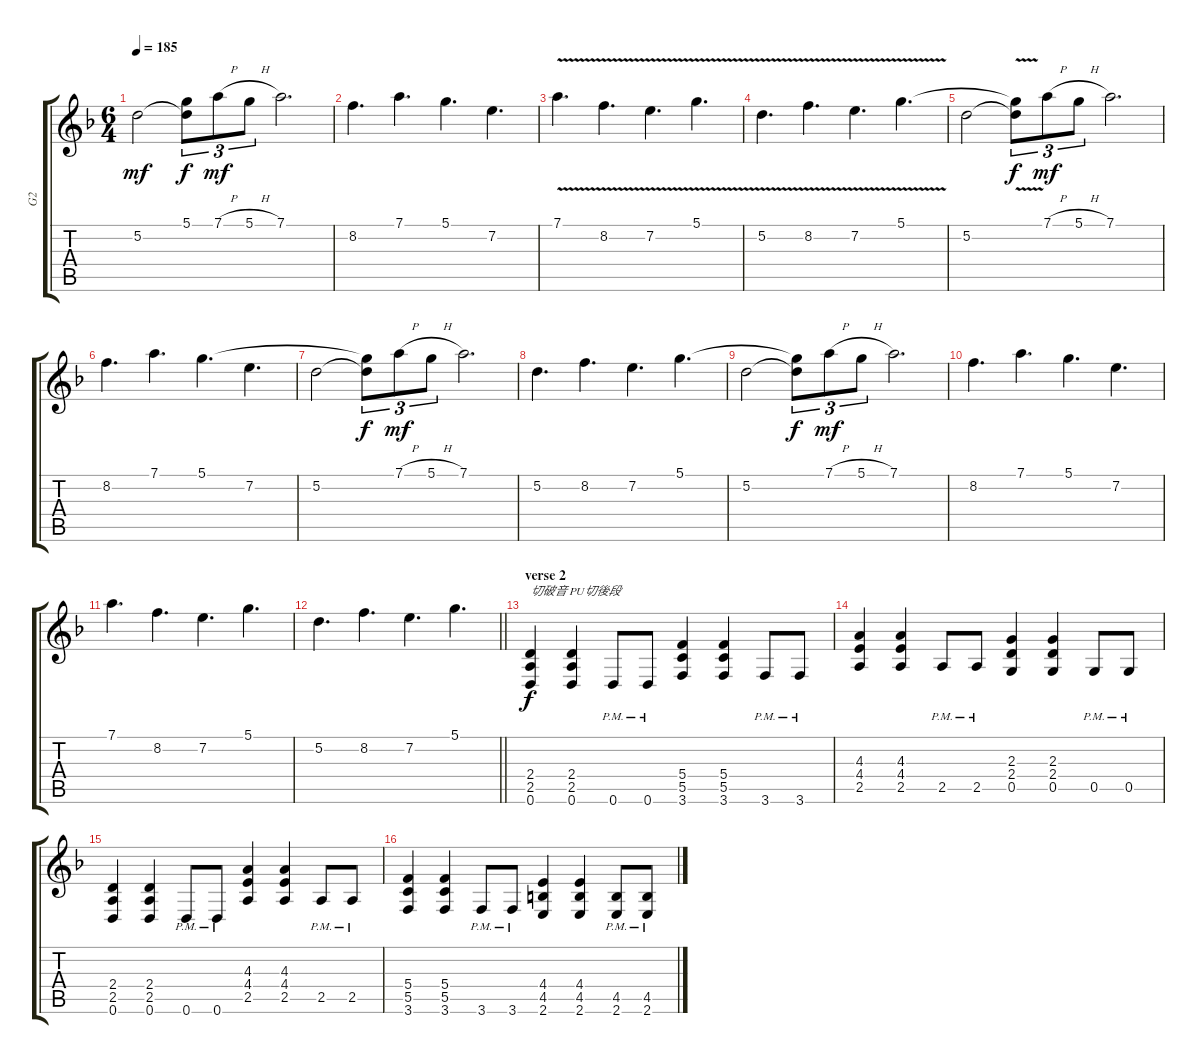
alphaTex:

\track ("G2" "G2") {instrument distortionguitar}
\staff {score tabs}
\tuning (D4 A3 F3 C3 G2 D2) {hide}
\ts (6 4)
\tempo 185
\clef g2
\ks dminor
5.2.2{dy mf} (5.1{t} 5.2{t}).8{tu (3 2) dy f} 7.1{h}.8{tu (3 2) dy mf} 5.1{h}.8{tu (3 2)} 7.1.2{d} |
8.2.4{d} 7.1.4{d} 5.1.4{d} 7.2.4{d} |
7.1{v}.4{d} 8.2{v}.4{d} 7.2{v}.4{d} 5.1{v}.4{d} |
5.2{v}.4{d} 8.2{v}.4{d} 7.2{v}.4{d} 5.1{v}.4{d} |
5.2.2 (5.1{t} 5.2{t}).8{tu (3 2) dy f} 7.1{h}.8{tu (3 2) dy mf} 5.1{h}.8{tu (3 2)} 7.1.2{d} |
8.2.4{d} 7.1.4{d} 5.1.4{d} 7.2.4{d} |
5.2.2 (5.1{t} 5.2{t}).8{tu (3 2) dy f} 7.1{h}.8{tu (3 2) dy mf} 5.1{h}.8{tu (3 2)} 7.1.2{d} |
5.2.4{d} 8.2.4{d} 7.2.4{d} 5.1.4{d} |
5.2.2 (5.1{t} 5.2{t}).8{tu (3 2) dy f} 7.1{h}.8{tu (3 2) dy mf} 5.1{h}.8{tu (3 2)} 7.1.2{d} |
8.2.4{d} 7.1.4{d} 5.1.4{d} 7.2.4{d} |
7.1.4{d} 8.2.4{d} 7.2.4{d} 5.1.4{d} |
\barLineRight lightlight
5.2.4{d} 8.2.4{d} 7.2.4{d} 5.1.4{d} |
\section ("" "verse 2")
(2.4 2.5 0.6).4{txt "切破音 PU切後段" dy f instrument distortionguitar} (2.4 2.5 0.6).4 0.6{pm}.8 0.6{pm}.8 (5.4 5.5 3.6).4 (5.4 5.5 3.6).4 3.6{pm}.8 3.6{pm}.8 |
(4.3 4.4 2.5).4 (4.3 4.4 2.5).4 2.5{pm}.8 2.5{pm}.8 (2.3 2.4 0.5).4 (2.3 2.4 0.5).4 0.5{pm}.8 0.5{pm}.8 |
(2.4 2.5 0.6).4 (2.4 2.5 0.6).4 0.6{pm}.8 0.6{pm}.8 (4.3 4.4 2.5).4 (4.3 4.4 2.5).4 2.5{pm}.8 2.5{pm}.8 |
(5.4 5.5 3.6).4 (5.4 5.5 3.6).4 3.6{pm}.8 3.6{pm}.8 (4.4 4.5 2.6).4 (4.4 4.5 2.6).4 (4.5 2.6{pm}).8 (4.5 2.6{pm}).8
